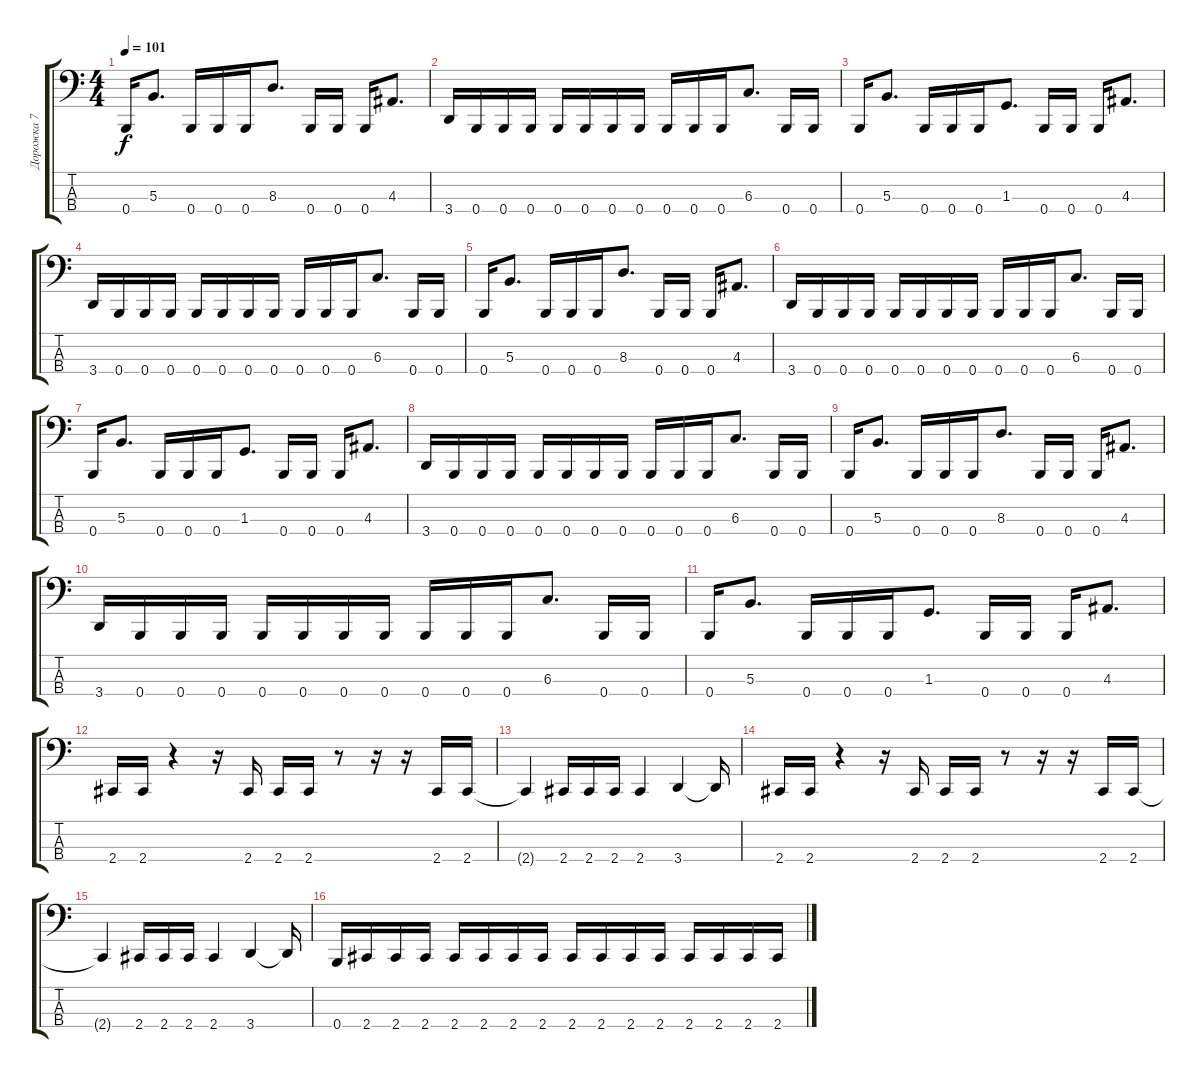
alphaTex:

\track ("Дорожка 7" "Дорожка 7") {instrument electricbasspick}
\staff {score tabs}
\tuning (E2 B1 Gb1 B0) {hide}
\ts (4 4)
\tempo 101
\clef f4
\ks c
0.4.16{dy f} 5.3.8{d} 0.4.16 0.4.16 0.4.16 8.3.8{d} 0.4.16 0.4.16 0.4.16 4.3.8{d} |
3.4.16 0.4.16 0.4.16 0.4.16 0.4.16 0.4.16 0.4.16 0.4.16 0.4.16 0.4.16 0.4.16 6.3.8{d} 0.4.16 0.4.16 |
0.4.16 5.3.8{d} 0.4.16 0.4.16 0.4.16 1.3.8{d} 0.4.16 0.4.16 0.4.16 4.3.8{d} |
3.4.16 0.4.16 0.4.16 0.4.16 0.4.16 0.4.16 0.4.16 0.4.16 0.4.16 0.4.16 0.4.16 6.3.8{d} 0.4.16 0.4.16 |
0.4.16 5.3.8{d} 0.4.16 0.4.16 0.4.16 8.3.8{d} 0.4.16 0.4.16 0.4.16 4.3.8{d} |
3.4.16 0.4.16 0.4.16 0.4.16 0.4.16 0.4.16 0.4.16 0.4.16 0.4.16 0.4.16 0.4.16 6.3.8{d} 0.4.16 0.4.16 |
0.4.16 5.3.8{d} 0.4.16 0.4.16 0.4.16 1.3.8{d} 0.4.16 0.4.16 0.4.16 4.3.8{d} |
3.4.16 0.4.16 0.4.16 0.4.16 0.4.16 0.4.16 0.4.16 0.4.16 0.4.16 0.4.16 0.4.16 6.3.8{d} 0.4.16 0.4.16 |
0.4.16 5.3.8{d} 0.4.16 0.4.16 0.4.16 8.3.8{d} 0.4.16 0.4.16 0.4.16 4.3.8{d} |
3.4.16 0.4.16 0.4.16 0.4.16 0.4.16 0.4.16 0.4.16 0.4.16 0.4.16 0.4.16 0.4.16 6.3.8{d} 0.4.16 0.4.16 |
0.4.16 5.3.8{d} 0.4.16 0.4.16 0.4.16 1.3.8{d} 0.4.16 0.4.16 0.4.16 4.3.8{d} |
2.4.16 2.4.16 r.4 r.16 2.4.16 2.4.16 2.4.16 r.8 r.16 r.16 2.4.16 2.4.16 |
2.4{t}.4 2.4.16 2.4.16 2.4.16 2.4.4 3.4.4 3.4{t}.16 |
2.4.16 2.4.16 r.4 r.16 2.4.16 2.4.16 2.4.16 r.8 r.16 r.16 2.4.16 2.4.16 |
2.4{t}.4 2.4.16 2.4.16 2.4.16 2.4.4 3.4.4 3.4{t}.16 |
0.4.16 2.4.16 2.4.16 2.4.16 2.4.16 2.4.16 2.4.16 2.4.16 2.4.16 2.4.16 2.4.16 2.4.16 2.4.16 2.4.16 2.4.16 2.4.16
